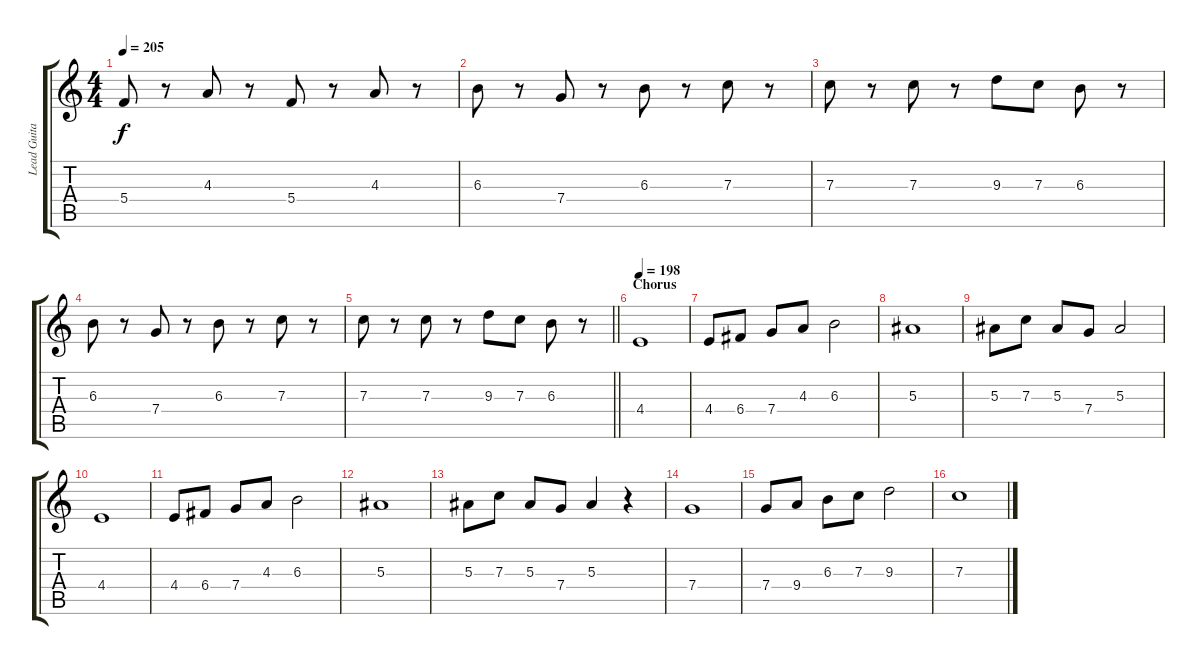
\track ("Lead Guitar" "Lead Guita") {instrument distortionguitar}
\staff {score tabs}
\tuning (D4 A3 F3 C3 G2 D2) {hide}
\ts (4 4)
\tempo 205
\clef g2
\ks c
5.4.8{dy f} r.8 4.3.8 r.8 5.4.8 r.8 4.3.8 r.8 |
6.3.8 r.8 7.4.8 r.8 6.3.8 r.8 7.3.8 r.8 |
7.3.8 r.8 7.3.8 r.8 9.3.8 7.3.8 6.3.8 r.8 |
6.3.8 r.8 7.4.8 r.8 6.3.8 r.8 7.3.8 r.8 |
\barLineRight lightlight
7.3.8 r.8 7.3.8 r.8 9.3.8 7.3.8 6.3.8 r.8 |
\section ("" "Chorus")
\tempo 198
4.4.1 |
4.4.8 6.4.8 7.4.8 4.3.8 6.3.2 |
5.3.1 |
5.3.8 7.3.8 5.3.8 7.4.8 5.3.2 |
4.4.1 |
4.4.8 6.4.8 7.4.8 4.3.8 6.3.2 |
5.3.1 |
5.3.8 7.3.8 5.3.8 7.4.8 5.3.4 r.4 |
7.4.1 |
7.4.8 9.4.8 6.3.8 7.3.8 9.3.2 |
7.3.1
